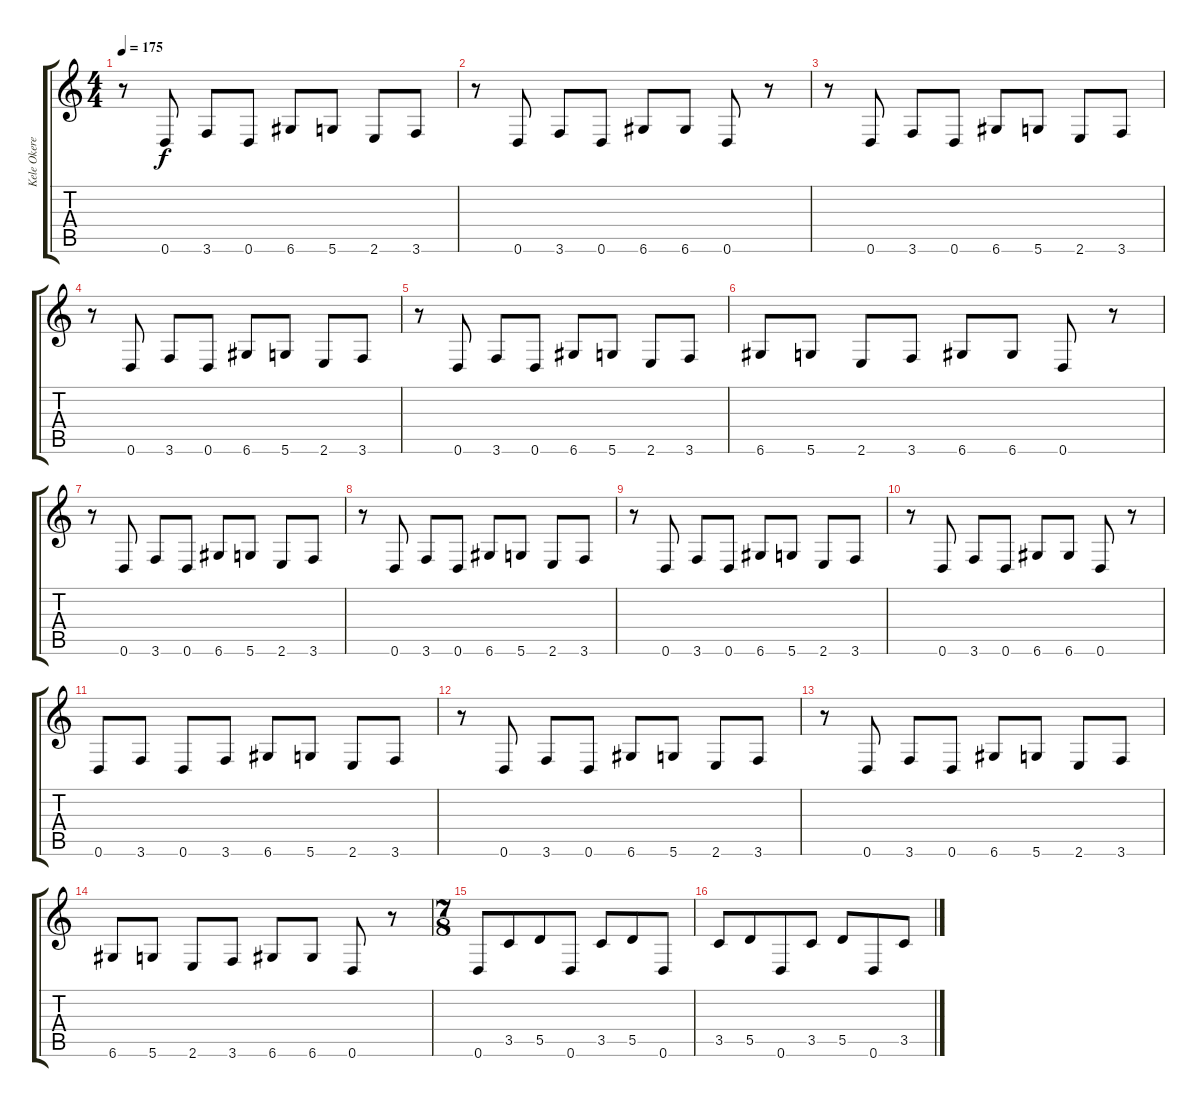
\track ("Kele Okereke Extra Guitars" "Kele Okere") {instrument distortionguitar}
\staff {score tabs}
\tuning (E4 B3 G3 D3 A2 D2) {hide}
\ts (4 4)
\tempo 175
\clef g2
\ks c
r.8{dy f} 0.6.8 3.6.8 0.6.8 6.6.8 5.6.8 2.6.8 3.6.8 |
r.8 0.6.8 3.6.8 0.6.8 6.6.8 6.6.8 0.6.8 r.8 |
r.8 0.6.8 3.6.8 0.6.8 6.6.8 5.6.8 2.6.8 3.6.8 |
r.8 0.6.8 3.6.8 0.6.8 6.6.8 5.6.8 2.6.8 3.6.8 |
r.8 0.6.8 3.6.8 0.6.8 6.6.8 5.6.8 2.6.8 3.6.8 |
6.6.8 5.6.8 2.6.8 3.6.8 6.6.8 6.6.8 0.6.8 r.8 |
r.8 0.6.8 3.6.8 0.6.8 6.6.8 5.6.8 2.6.8 3.6.8 |
r.8 0.6.8 3.6.8 0.6.8 6.6.8 5.6.8 2.6.8 3.6.8 |
r.8 0.6.8 3.6.8 0.6.8 6.6.8 5.6.8 2.6.8 3.6.8 |
r.8 0.6.8 3.6.8 0.6.8 6.6.8 6.6.8 0.6.8 r.8 |
0.6.8 3.6.8 0.6.8 3.6.8 6.6.8 5.6.8 2.6.8 3.6.8 |
r.8 0.6.8 3.6.8 0.6.8 6.6.8 5.6.8 2.6.8 3.6.8 |
r.8 0.6.8 3.6.8 0.6.8 6.6.8 5.6.8 2.6.8 3.6.8 |
6.6.8 5.6.8 2.6.8 3.6.8 6.6.8 6.6.8 0.6.8 r.8 |
\ts (7 8)
0.6.8 3.5.8 5.5.8 0.6.8 3.5.8 5.5.8 0.6.8 |
3.5.8 5.5.8 0.6.8 3.5.8 5.5.8 0.6.8 3.5.8
